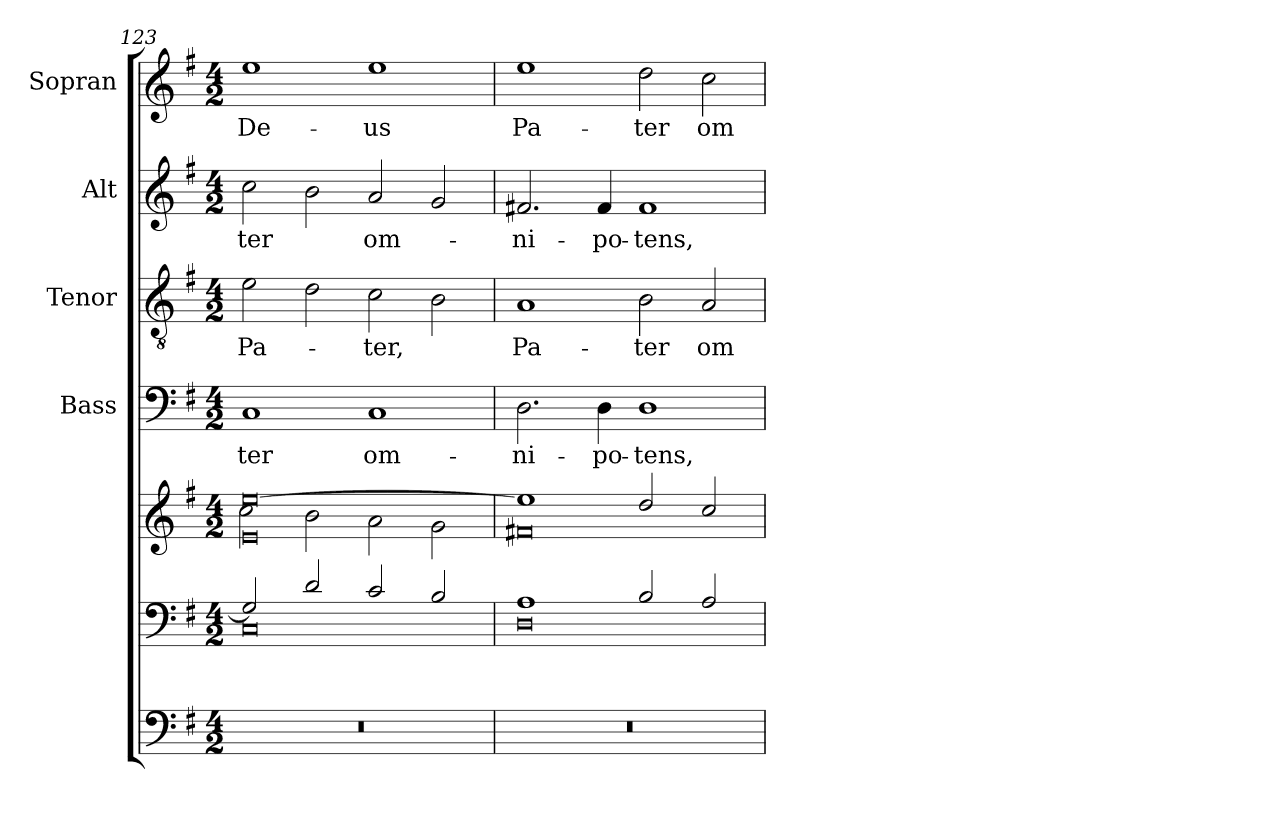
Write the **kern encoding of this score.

**kern	**kern	**kern	**kern	**text	**kern	**text	**kern	**text	**kern	**text
*part6	*part5	*part5	*part4	*part4	*part3	*part3	*part2	*part2	*part1	*part1
*staff7	*staff6	*staff5	*staff4	*staff4	*staff3	*staff3	*staff2	*staff2	*staff1	*staff1
*	*	*	*I"Bass	*	*I"Tenor	*	*I"Alt	*	*I"Sopran	*
*	*	*	*I'B.	*	*I'T.	*	*I'A.	*	*I'S.	*
*clefF4	*clefF4	*clefG2	*clefF4	*	*clefGv2	*	*clefG2	*	*clefG2	*
*k[f#]	*k[f#]	*k[f#]	*k[f#]	*	*k[f#]	*	*k[f#]	*	*k[f#]	*
*G:	*G:	*G:	*G:	*	*G:	*	*G:	*	*G:	*
*M4/2	*M4/2	*M4/2	*M4/2	*	*M4/2	*	*M4/2	*	*M4/2	*
=123	=123	=123	=123	=123	=123	=123	=123	=123	=123	=123
*	*^	*^	*	*	*	*	*	*	*	*
!	!	!	!	!	!	!LO:LY:b	!	!LO:LY:b	!	!LO:LY:b	!	!LO:LY:b
0r	2G/]	0C	0e [>0ee	2cc\	1C	-ter	2e\	Pa-	2cc\	-ter	1ee	De-
.	2d/	.	.	2b\	.	.	2d\	.	2b\	.	.	.
!	!	!	!	!	!	!LO:LY:b	!	!LO:LY:b	!	!LO:LY:b	!	!LO:LY:b
.	2c/	.	.	2a\	1C	om-	2c\	-ter,	2a/	om-	1ee	-us
.	2B/	.	.	2g\	.	.	2B\	.	2g/	.	.	.
=124	=124	=124	=124	=124	=124	=124	=124	=124	=124	=124	=124	=124
!	!	!	!	!	!	!LO:LY:b	!	!LO:LY:b	!	!LO:LY:b	!	!LO:LY:b
0r	1A	0D	1ee]	0f#X	2.D\	-ni-	1A	Pa-	2.f#X/	-ni-	1ee	Pa-
!	!	!	!	!	!	!LO:LY:b	!	!	!	!LO:LY:b	!	!
.	.	.	.	.	4D\	-po-	.	.	4f#/	-po-	.	.
!	!	!	!	!	!	!LO:LY:b	!	!LO:LY:b	!	!LO:LY:b	!	!LO:LY:b
.	2B/	.	2dd/	.	1D	-tens,	2B\	-ter	1f#	-tens,	2dd\	-ter
!	!	!	!	!	!	!	!	!LO:LY:b	!	!	!	!LO:LY:b
.	2A/	.	2cc/	.	.	.	2A/	om-	.	.	2cc\	om-
*	*v	*v	*	*	*	*	*	*	*	*	*	*
*	*	*v	*v	*	*	*	*	*	*	*	*
=	=	=	=	=	=	=	=	=	=	=
*-	*-	*-	*-	*-	*-	*-	*-	*-	*-	*-
